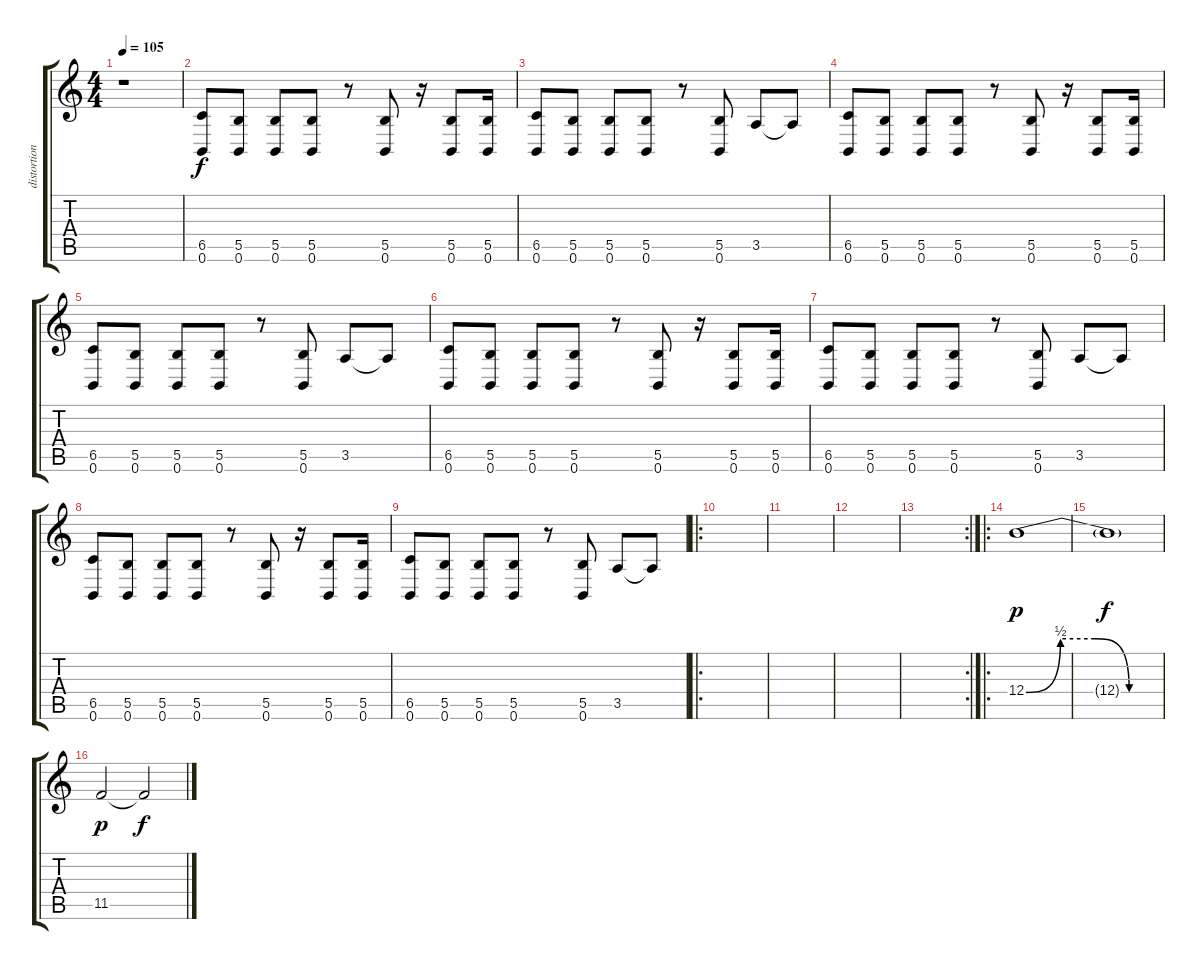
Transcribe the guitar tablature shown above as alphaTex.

\track ("distortion guitar" "distortion") {instrument distortionguitar}
\staff {score tabs}
\tuning (Db4 Ab3 E3 B2 Gb2 B1) {hide}
\ts (4 4)
\tempo 105
\clef g2
\ks c
r.1{dy f instrument distortionguitar} |
(6.5 0.6).8 (5.5 0.6).8 (5.5 0.6).8 (5.5 0.6).8 r.8 (5.5 0.6).8 r.16 (5.5 0.6).8 (5.5 0.6).16 |
(6.5 0.6).8 (5.5 0.6).8 (5.5 0.6).8 (5.5 0.6).8 r.8 (5.5 0.6).8 3.5.8 3.5{t}.8 |
(6.5 0.6).8 (5.5 0.6).8 (5.5 0.6).8 (5.5 0.6).8 r.8 (5.5 0.6).8 r.16 (5.5 0.6).8 (5.5 0.6).16 |
(6.5 0.6).8 (5.5 0.6).8 (5.5 0.6).8 (5.5 0.6).8 r.8 (5.5 0.6).8 3.5.8 3.5{t}.8 |
(6.5 0.6).8 (5.5 0.6).8 (5.5 0.6).8 (5.5 0.6).8 r.8 (5.5 0.6).8 r.16 (5.5 0.6).8 (5.5 0.6).16 |
(6.5 0.6).8 (5.5 0.6).8 (5.5 0.6).8 (5.5 0.6).8 r.8 (5.5 0.6).8 3.5.8 3.5{t}.8 |
(6.5 0.6).8 (5.5 0.6).8 (5.5 0.6).8 (5.5 0.6).8 r.8 (5.5 0.6).8 r.16 (5.5 0.6).8 (5.5 0.6).16 |
(6.5 0.6).8 (5.5 0.6).8 (5.5 0.6).8 (5.5 0.6).8 r.8 (5.5 0.6).8 3.5.8 3.5{t}.8 |
\ro
|
|
|
\rc 2
|
\ro
12.4{be (custom 0 0 15 2 30 2 45 0 60 0)}.1{dy p} |
12.4{t}.1{dy f} |
11.5.2{dy p} 11.5{t}.2{dy f}
